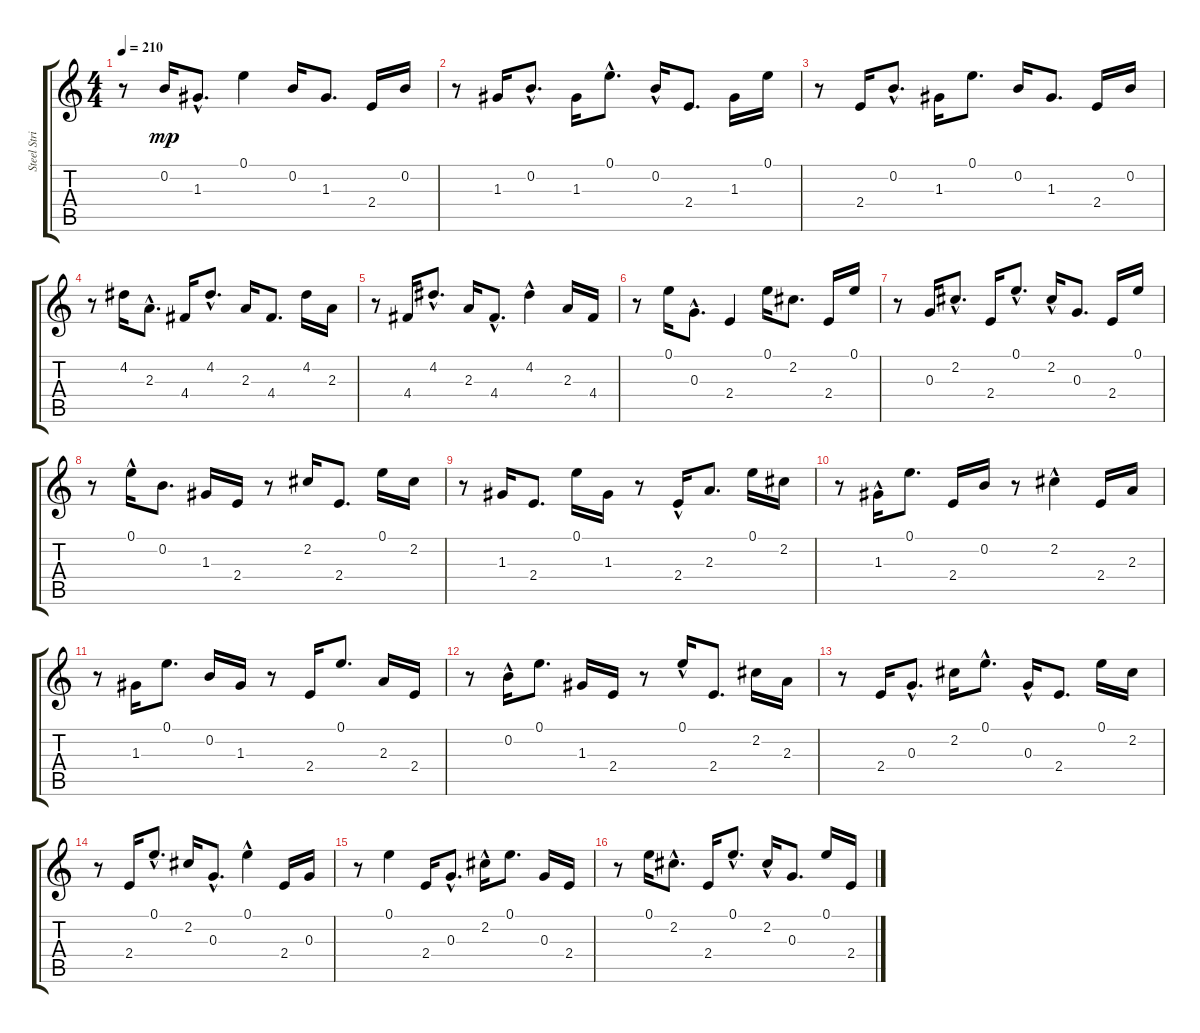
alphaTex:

\track ("Steel String" "Steel Stri") {instrument acousticguitarsteel}
\staff {score tabs}
\tuning (E4 B3 G3 D3 A2 E2) {hide}
\ts (4 4)
\tempo 210
\clef g2
\ks c
r.8{dy mp} 0.2.16 1.3{hac}.8{d} 0.1.4 0.2.16 1.3.8{d} 2.4.16 0.2.16 |
r.8 1.3.16 0.2{hac}.8{d} 1.3.16 0.1{hac}.8{d} 0.2{hac}.16 2.4.8{d} 1.3.16 0.1.16 |
r.8 2.4.16 0.2{hac}.8{d} 1.3.16 0.1.8{d} 0.2.16 1.3.8{d} 2.4.16 0.2.16 |
r.8 4.2.16 2.3{hac}.8{d} 4.4.16 4.2{hac}.8{d} 2.3.16 4.4.8{d} 4.2.16 2.3.16 |
r.8 4.4.16 4.2{hac}.8{d} 2.3.16 4.4{hac}.8{d} 4.2{hac}.4 2.3.16 4.4.16 |
r.8 0.1.16 0.3{hac}.8{d} 2.4.4 0.1.16 2.2.8{d} 2.4.16 0.1.16 |
r.8 0.3.16 2.2{hac}.8{d} 2.4.16 0.1{hac}.8{d} 2.2{hac}.16 0.3.8{d} 2.4.16 0.1.16 |
r.8 0.1{hac}.16 0.2.8{d} 1.3.16 2.4.16 r.8 2.2.16 2.4.8{d} 0.1.16 2.2.16 |
r.8 1.3.16 2.4.8{d} 0.1.16 1.3.16 r.8 2.4{hac}.16 2.3.8{d} 0.1.16 2.2.16 |
r.8 1.3{hac}.16 0.1.8{d} 2.4.16 0.2.16 r.8 2.2{hac}.4 2.4.16 2.3.16 |
r.8 1.3.16 0.1.8{d} 0.2.16 1.3.16 r.8 2.4.16 0.1.8{d} 2.3.16 2.4.16 |
r.8 0.2{hac}.16 0.1.8{d} 1.3.16 2.4.16 r.8 0.1{hac}.16 2.4.8{d} 2.2.16 2.3.16 |
r.8 2.4.16 0.3{hac}.8{d} 2.2.16 0.1{hac}.8{d} 0.3{hac}.16 2.4.8{d} 0.1.16 2.2.16 |
r.8 2.4.16 0.1{hac}.8{d} 2.2.16 0.3{hac}.8{d} 0.1{hac}.4 2.4.16 0.3.16 |
r.8 0.1.4 2.4.16 0.3{hac}.8{d} 2.2{hac}.16 0.1.8{d} 0.3.16 2.4.16 |
r.8 0.1.16 2.2{hac}.8{d} 2.4.16 0.1{hac}.8{d} 2.2{hac}.16 0.3.8{d} 0.1.16 2.4.16
